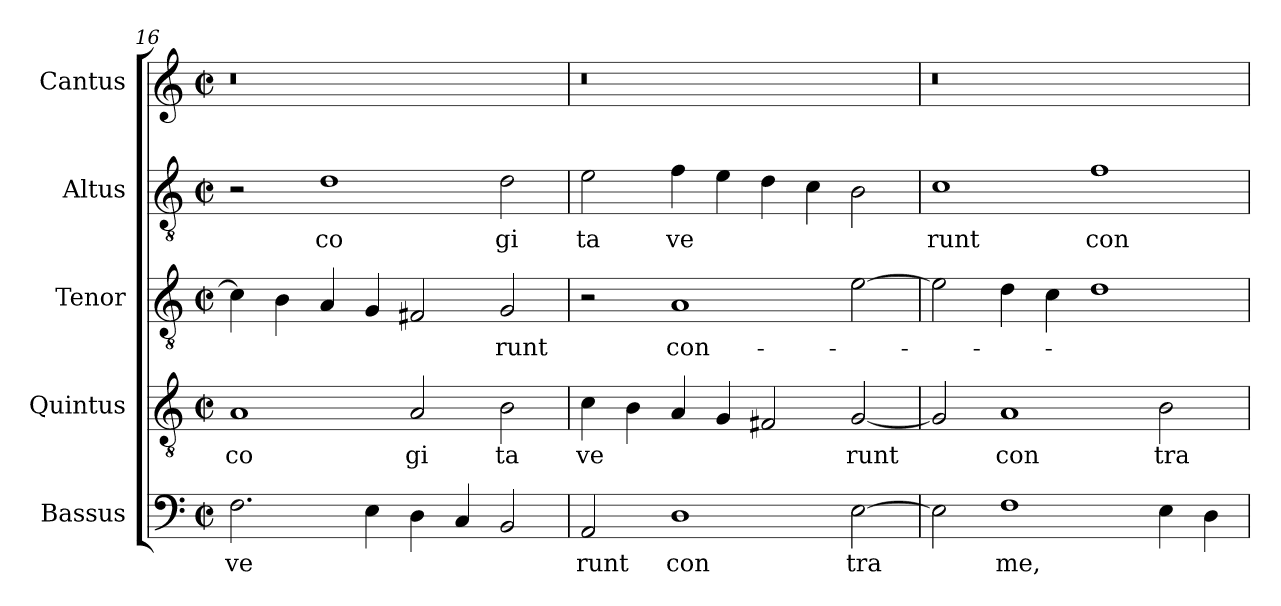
**kern	**text	**kern	**text	**kern	**text	**kern	**text	**kern
*part5	*part5	*part4	*part4	*part3	*part3	*part2	*part2	*part1
*staff5	*staff5	*staff4	*staff4	*staff3	*staff3	*staff2	*staff2	*staff1
*I"Bassus	*	*I"Quintus	*	*I"Tenor	*	*I"Altus	*	*I"Cantus
*clefF4	*	*clefGv2	*	*clefGv2	*	*clefGv2	*	*clefG2
*M2/2	*	*M2/2	*	*M2/2	*	*M2/2	*	*M2/2
*met(c|)	*	*met(c|)	*	*met(c|)	*	*met(c|)	*	*met(c|)
=16	=16	=16	=16	=16	=16	=16	=16	=16
!	!LO:LY:b:cj	!	!LO:LY:b:cj	!	!	!	!	!
2.F\	ve	1A	co	4c\]	.	2r	.	0r
.	.	.	.	4B\	.	.	.	.
!	!	!	!	!	!	!	!LO:LY:b:cj	!
.	.	.	.	4A/	.	1d	co	.
4E\	.	.	.	4G/	.	.	.	.
!	!	!	!LO:LY:b:cj	!	!	!	!	!
4D\	.	2A/	gi	2F#X/	.	.	.	.
4C/	.	.	.	.	.	.	.	.
!	!	!	!LO:LY:b:cj	!	!LO:LY:b:cj	!	!LO:LY:b:cj	!
2BB/	.	2B\	ta	2G/	-runt	2d\	gi	.
=17	=17	=17	=17	=17	=17	=17	=17	=17
!	!LO:LY:b:cj	!	!LO:LY:b:cj	!	!	!	!LO:LY:b:cj	!
2AA/	runt	4c\	ve	2r	.	2e\	ta	0r
.	.	4B\	.	.	.	.	.	.
!	!LO:LY:b:cj	!	!	!	!LO:LY:b:cj	!	!LO:LY:b:cj	!
1D	con	4A/	.	1A	con-	4f\	ve	.
.	.	4G/	.	.	.	4e\	.	.
.	.	2F#X/	.	.	.	4d\	.	.
.	.	.	.	.	.	4c\	.	.
!	!LO:LY:b	!	!LO:LY:b	!	!	!	!	!
[>2E\	tra	[<2G/	runt	[>2e\	.	2B\	.	.
=18	=18	=18	=18	=18	=18	=18	=18	=18
!	!	!	!	!	!	!	!LO:LY:b:cj	!
2E\]	.	2G/]	.	2e\]	.	1c	runt	0r
!	!LO:LY:b:cj	!	!LO:LY:b:cj	!	!	!	!	!
1F	me,	1A	con	4d\	.	.	.	.
.	.	.	.	4c\	.	.	.	.
!	!	!	!	!	!	!	!LO:LY:b:cj	!
.	.	.	.	1d	.	1f	con	.
!	!	!	!LO:LY:b:cj	!	!	!	!	!
4E\	.	2B\	tra	.	.	.	.	.
4D\	.	.	.	.	.	.	.	.
=	=	=	=	=	=	=	=	=
*-	*-	*-	*-	*-	*-	*-	*-	*-
